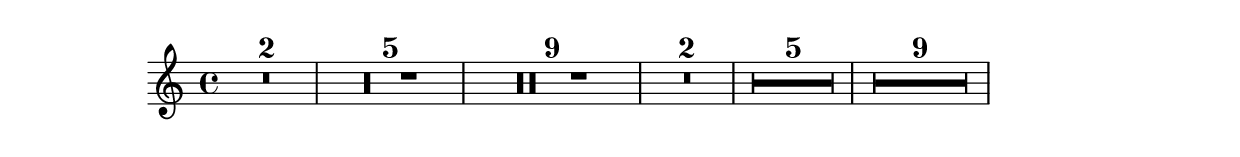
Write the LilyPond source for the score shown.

%%  http://lsr.di.unimi.it/LSR/Item?id=570
%% see also http://lilypond.org/doc/v2.18/Documentation/snippets/rhythms#rhythms-changing-form-of-multi_002dmeasure-rests


\relative c'' {
  \compressFullBarRests
  R1*2 | R1*5 | R1*9
  \override MultiMeasureRest.expand-limit = #3
  R1*2 | R1*5 | R1*9
}
